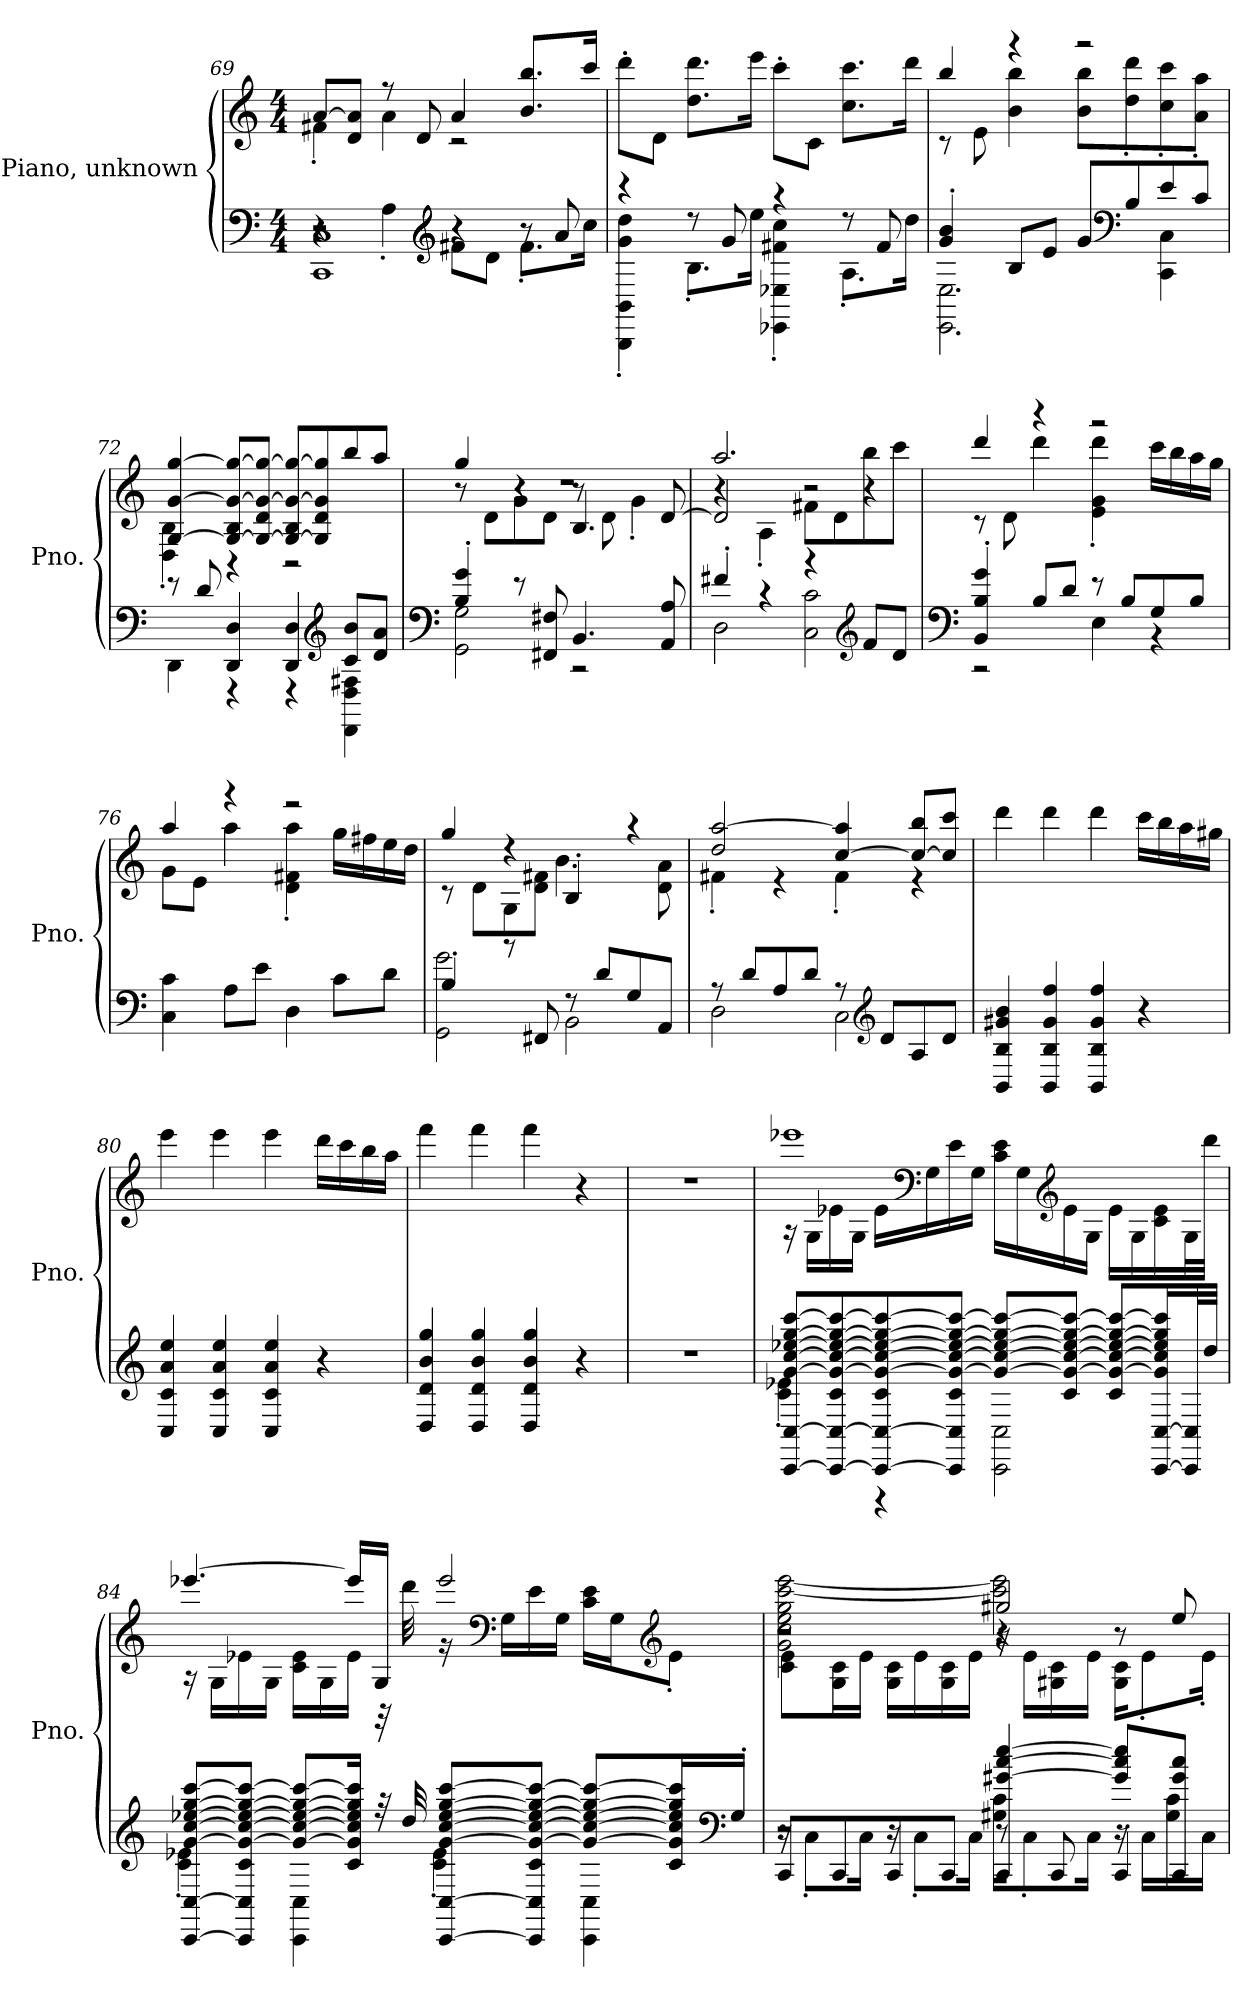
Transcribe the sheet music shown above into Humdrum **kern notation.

**kern	**kern
*part1	*part1
*staff2	*staff1
*I"Piano, unknown	*
*I'Pno.	*
*clefF4	*clefG2
*k[]	*k[]
*M4/4	*M4/4
=69	=69
*^	*^
*	*^	*	*
2r	4r	1CC 1C	[8a/L	4f#X'\
.	.	.	8d/ 8a/]J	.
.	4A'\	.	8r	4a\
.	.	.	8d/	.
*clefG2	*	*	*	*
4r	8f#X\L	.	4a/	2r
.	8d\J	.	.	.
8r	8.f#'\L	.	8.b/ 8.bb/L	.
8a/	.	.	.	.
.	16cc\Jk	.	16ccc/Jk	.
*	*v	*v	*	*
*	*	*v	*v
!!LO:PB:g=z
=70	=70	=70
4r	4BBB\' 4BB\' 4g\' 4dd\'	8ddd'\L
.	.	8d\J
8r	8.B'\L	8.dd\ 8.ddd\L
8g/	.	.
.	16ee\Jk	16eee\Jk
4r	4EE-X\' 4E-X\' 4f#X\' 4cc\'	8ccc'\L
.	.	8c\J
8r	8.A'\L	8.cc\ 8.ccc\L
8f#/	.	.
.	16dd\Jk	16ddd\Jk
=71	=71	=71
*	*	*^
4g/' 4b/'	2.EE\ 2.E\	4bb/	8r
.	.	.	8e\
8B/L	.	4r	4b\ 4bb\
8e/J	.	.	.
8g/L	.	2r	8b\ 8bb\L
*clefF4	*	*	*
8B/	.	.	8dd\' 8ddd\'
8e/	4CC\ 4C\	.	8cc\' 8ccc\'
8c/J	.	.	8a\' 8aa\'J
=72	=72	=72	=72
8r	4DD\	[4G/ [4g/ [4gg/	4D\' 4B\'
8d/	.	.	.
4DD/ 4D/	4r	8G/_ 8B/ 8g/_ 8gg/_L	4r
.	.	8G/_ 8d/ 8g/_ 8gg/_J	.
4DD/ 4D/	4r	8G/_ 8B/ 8g/_ 8gg/_L	2r
.	.	8G/] 8d/ 8g/] 8gg/]	.
*clefG2	*	*	*
8c/ 8b/L	4DD\ 4D\ 4F#X\	8bb/	.
8d/ 8a/J	.	8aa/J	.
*	*	*v	*v
!!LO:LB:g=z
=73	=73	=73
*clefF4	*	*
*	*	*^
*	*	*	*^
4B/' 4g/'	2GG\ 2G\	1r	8r	4gg/
.	.	.	8d\L	.
8r	.	.	8g\	4r
8FF#X/ 8F#X/	.	.	8d\J	.
4.BB/	2r	.	8r	4.B/
.	.	.	8d\	.
.	.	.	4g'\	.
8AA/ 8A/	.	.	.	[8d/
=74	=74	=74	=74	=74
4f#X'/	2D\	2.aa/	4r	2d/]
4r	.	.	4A'\	.
4r	2C\ 2c\	.	8f#X\L	2r
.	.	.	8d\	.
*clefG2	*	*	*	*
8f#/L	.	4r	8bb\	.
8d/J	.	.	8ccc\J	.
*	*	*v	*v	*v
=75	=75	=75
*clefF4	*	*
*	*	*^
4BB/' 4B/' 4g/'	2r	4ddd/	8r
.	.	.	8d\
8B/L	.	4r	4ddd\
8d/J	.	.	.
8r	4E\	2r	4e\' 4g\' 4ddd\'
8B/L	.	.	.
8G/	4r	.	16ccc\LL
.	.	.	16bb\
8B/J	.	.	16aa\
.	.	.	16gg\JJ
*v	*v	*	*
=76	=76	=76
4C\ 4c\	4aa/	8g\L
.	.	8e\J
8A\L	4r	4aa\
8e\J	.	.
4D\	2r	4d\' 4f#X\' 4aa\'
8c\L	.	16gg\LL
.	.	16ff#X\
8d\J	.	16ee\
.	.	16dd\JJ
!!LO:LB:g=z	!!
=77	=77	=77
*^	*	*
4B'/	2GG\ 2g\	4gg/	8r
.	.	.	8d\L
8r	.	4r	8G\
8FF#X/	.	.	8d\ 8f#X\J
8r	2BB\	4B'/	4.b\
8d/L	.	.	.
8G/	.	4r	.
8AA/J	.	.	8d\ 8a\
=78	=78	=78	=78
8r	2D\	2dd/ [2aa/	4f#X'\
8d/L	.	.	.
8A/	.	.	4r
8d/J	.	.	.
8r	2C\	[4cc/ 4aa/]	4f#'\
*clefG2	*	*	*
8d/L	.	.	.
8A/	.	8cc/_ 8bb/L	4r
8d/J	.	8cc/] 8ccc/J	.
*v	*v	*	*
*	*v	*v
=79	=79
4BB/ 4B/ 4g#X/ 4b/	4ddd\
4BB/ 4B/ 4g#/ 4ff/	4ddd\
4BB/ 4B/ 4g#/ 4ff/	4ddd\
4r	16ccc\LL
.	16bb\
.	16aa\
.	16gg#X\JJ
=80	=80
4C/ 4c/ 4a/ 4ee/	4eee\
4C/ 4c/ 4a/ 4ee/	4eee\
4C/ 4c/ 4a/ 4ee/	4eee\
4r	16ddd\LL
.	16ccc\
.	16bb\
.	16aa\JJ
!!LO:LB:g=z
=81	=81
4D/ 4d/ 4b/ 4gg/	4fff\
4D/ 4d/ 4b/ 4gg/	4fff\
4D/ 4d/ 4b/ 4gg/	4fff\
4r	4r
=82	=82
1r	1r
=83	=83
*^	*^
[8CC/ [8C/ [8g/ [8cc/ [8ee-X/ [8gg/ [8ccc/L	4c\' 4e-X\'	1eee-X	16r
.	.	.	16G\LL
8CC/_ 8C/_ 8c/ 8g/_ 8cc/_ 8ee-/_ 8gg/_ 8ccc/_	.	.	16e-X\
.	.	.	16G\JJ
8CC/_ 8C/_ 8c/ 8g/_ 8cc/_ 8ee-/_ 8gg/_ 8ccc/_	4r	.	16e-\LL
*	*	*clefF4	*
.	.	.	16G\
8CC/] 8C/] 8c/ 8g/_ 8cc/_ 8ee-/_ 8gg/_ 8ccc/_J	.	.	16e-\
.	.	.	16G\JJ
8g/_ 8cc/_ 8ee-/_ 8gg/_ 8ccc/_L	2CC\ 2C\	.	16c\ 16e-\LL
.	.	.	16G\
*	*	*clefG2	*
8c/ 8g/_ 8cc/_ 8ee-/_ 8gg/_ 8ccc/_J	.	.	16e-\
.	.	.	16G\JJ
8c/ 8g/_ 8cc/_ 8ee-/_ 8gg/_ 8ccc/_L	.	.	16e-\LL
.	.	.	16G\
[16CC/ [16C/ 16g/] 16cc/] 16ee-/] 16gg/] 16ccc/]L	.	.	16c\ 16e-\
32CC/] 32C/]L	.	.	32G\L
32dd/JJJ	.	.	32ddd\JJJ
!!LO:LB:g=z	!!
=84	=84	=84	=84
[8CC/ [8C/ [8g/ [8cc/ [8ee-X/ [8gg/ [8ccc/L	4c\' 4e-X\'	[4.eee-X/	16r
.	.	.	16G\LL
8CC/] 8C/] 8c/ 8g/_ 8cc/_ 8ee-/_ 8gg/_ 8ccc/_J	.	.	16e-X\
.	.	.	16G\JJ
8g/_ 8cc/_ 8ee-/_ 8gg/_ 8ccc/_L	4CC\ 4C\	.	16c\ 16e-\LL
.	.	.	16G\
16c/ 16g/] 16cc/] 16ee-/] 16gg/] 16ccc/]Jk	.	16eee-/LL]	16e-\JJ
32r	.	16G/JJ	32r
32dd/	.	.	32ddd\
[8CC/ [8C/ [8g/ [8cc/ [8ee-/ [8gg/ [8ccc/L	4c\' 4e-\'	2eee-/	16r
*	*	*clefF4	*
.	.	.	16G\LL
8CC/] 8C/] 8c/ 8g/_ 8cc/_ 8ee-/_ 8gg/_ 8ccc/_J	.	.	16e-\
.	.	.	16G\JJ
8g/_ 8cc/_ 8ee-/_ 8gg/_ 8ccc/_L	4CC\ 4C\	.	16c\ 16e-\LL
.	.	.	16G\J
*	*	*clefG2	*
16c/ 16g/] 16cc/] 16ee-/] 16gg/] 16ccc/]L	.	.	8e-'\J
*clefF4	*	*	*
16G'/JJ	.	.	.
=85	=85	=85	=85
*	*^	*^	*^
8CC/L	16r	2r	2r	2g\ 2cc\ 2ee\ 2gg\ [2ccc\ [2eee\	2r	8c\ 8e\L
.	8C'\L	.	.	.	.	.
8CC/	.	.	.	.	.	16G\ 16c\L
.	16C\Jk	.	.	.	.	16e\JJ
8CC/	16r	.	.	.	.	16G\ 16c\LL
.	8C'\L	.	.	.	.	16e\
8CC/J	.	.	.	.	.	16G\ 16c\
.	16C\Jk	.	.	.	.	16e\JJ
4CC/ [4g#X/ [4cc/ [4ee/	16G#X\ 16c\KL	8r	2gg#X/	2ccc\] 2eee\]	4r	16r
.	8C'\	.	.	.	.	16e\LL
.	.	8CC/	.	.	.	16G#X\ 16c\
.	16C\Jk	.	.	.	.	16e\JJ
8g#/] 8cc/] 8ee/]L	16r	4CC'/	.	.	8r	16G#\ 16c\KL
.	16C\LL	.	.	.	.	8e'\
8CC/ 8g#/ 8cc/J	16G#\ 16c\	.	.	.	8ee/	.
.	16C\JJ	.	.	.	.	16e'\Jk
*v	*v	*v	*	*	*	*
*	*v	*v	*v	*v
=	=
*-	*-
